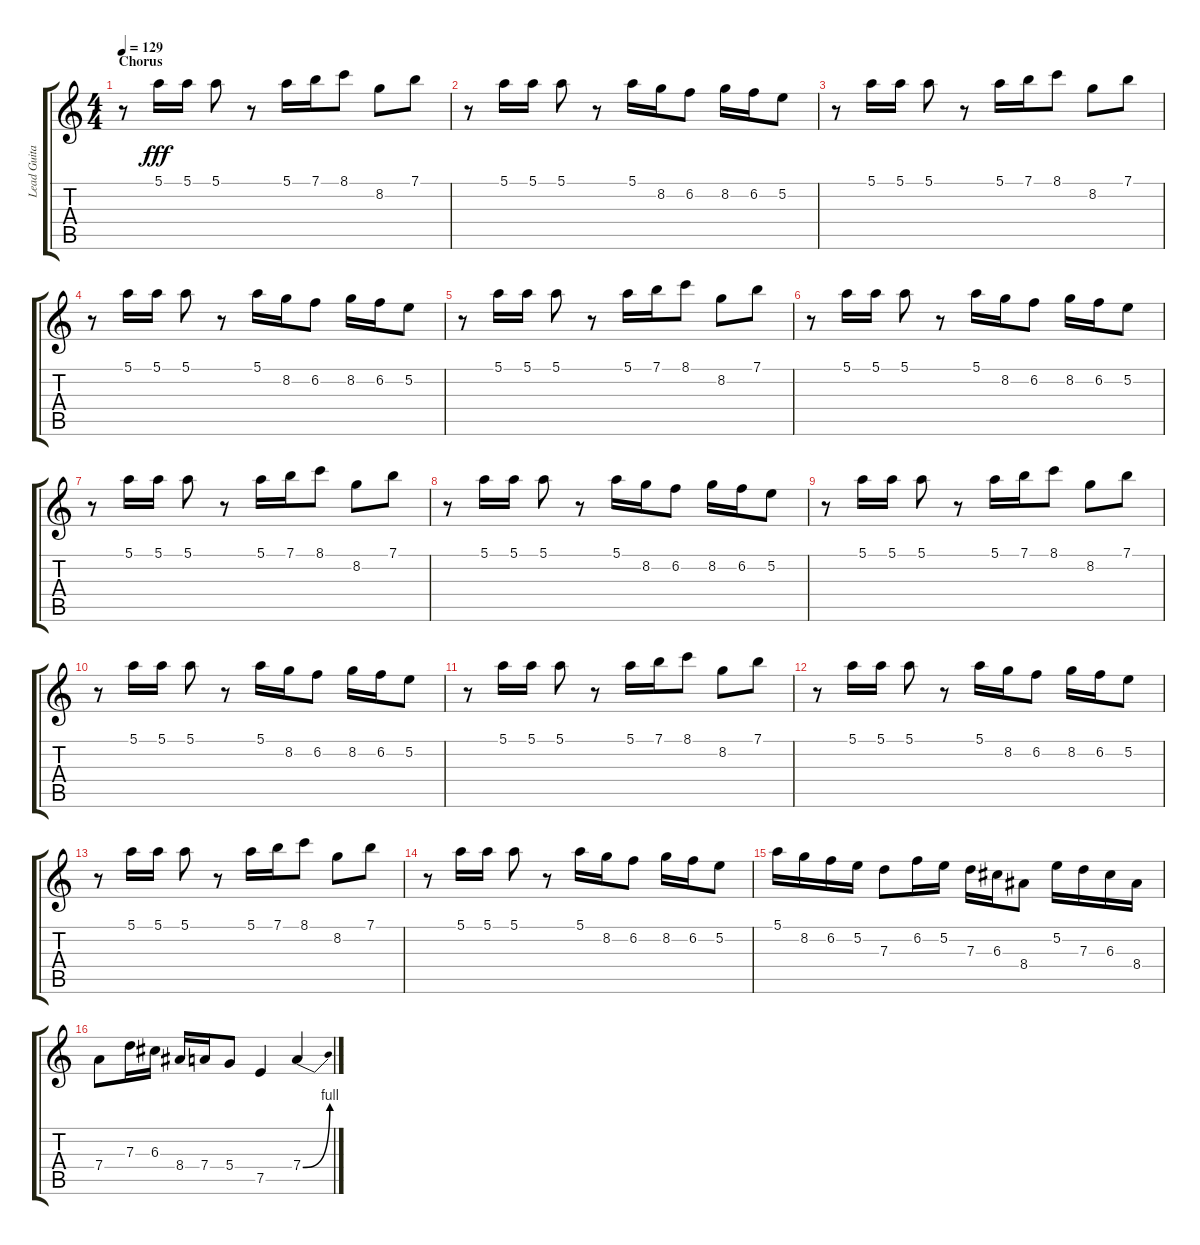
\track ("Lead Guitar L" "Lead Guita") {instrument distortionguitar}
\staff {score tabs}
\tuning (E4 B3 G3 D3 A2 E2) {hide}
\ts (4 4)
\section ("" "Chorus")
\tempo 129
\clef g2
\ks c
r.8{dy fff} 5.1.16 5.1.16 5.1.8 r.8 5.1.16 7.1.16 8.1.8 8.2.8 7.1.8 |
r.8 5.1.16 5.1.16 5.1.8 r.8 5.1.16 8.2.16 6.2.8 8.2.16 6.2.16 5.2.8 |
r.8 5.1.16 5.1.16 5.1.8 r.8 5.1.16 7.1.16 8.1.8 8.2.8 7.1.8 |
r.8 5.1.16 5.1.16 5.1.8 r.8 5.1.16 8.2.16 6.2.8 8.2.16 6.2.16 5.2.8 |
r.8 5.1.16 5.1.16 5.1.8 r.8 5.1.16 7.1.16 8.1.8 8.2.8 7.1.8 |
r.8 5.1.16 5.1.16 5.1.8 r.8 5.1.16 8.2.16 6.2.8 8.2.16 6.2.16 5.2.8 |
r.8 5.1.16 5.1.16 5.1.8 r.8 5.1.16 7.1.16 8.1.8 8.2.8 7.1.8 |
r.8 5.1.16 5.1.16 5.1.8 r.8 5.1.16 8.2.16 6.2.8 8.2.16 6.2.16 5.2.8 |
r.8 5.1.16 5.1.16 5.1.8 r.8 5.1.16 7.1.16 8.1.8 8.2.8 7.1.8 |
r.8 5.1.16 5.1.16 5.1.8 r.8 5.1.16 8.2.16 6.2.8 8.2.16 6.2.16 5.2.8 |
r.8 5.1.16 5.1.16 5.1.8 r.8 5.1.16 7.1.16 8.1.8 8.2.8 7.1.8 |
r.8 5.1.16 5.1.16 5.1.8 r.8 5.1.16 8.2.16 6.2.8 8.2.16 6.2.16 5.2.8 |
r.8 5.1.16 5.1.16 5.1.8 r.8 5.1.16 7.1.16 8.1.8 8.2.8 7.1.8 |
r.8 5.1.16 5.1.16 5.1.8 r.8 5.1.16 8.2.16 6.2.8 8.2.16 6.2.16 5.2.8 |
5.1.16 8.2.16 6.2.16 5.2.16 7.3.8 6.2.16 5.2.16 7.3.16 6.3.16 8.4.8 5.2.16 7.3.16 6.3.16 8.4.16 |
7.4.8 7.3.16 6.3.16 8.4.16 7.4.16 5.4.8 7.5.4 7.4{be (bend 0 0 60 4)}.4
